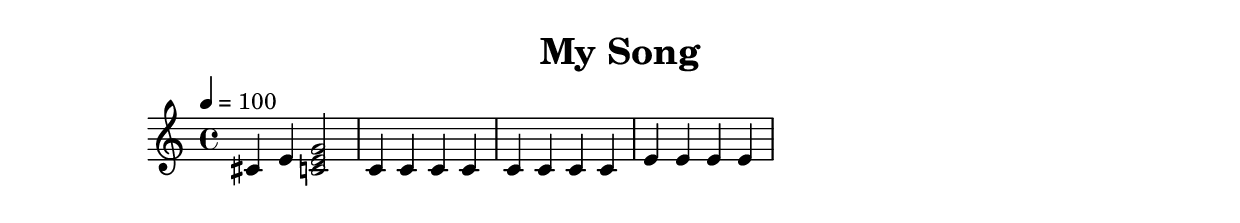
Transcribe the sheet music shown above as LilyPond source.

\header { title = "My Song" }
\version "2.24.2"
\score { \new Staff {
\clef treble
\time 4/4
\key c \major
\tempo 4 = 100
cis'4 e'4 <c' e' g'>2 c'4 c'4 c'4 c'4 c'4 c'4 c'4 c'4 e'4 e'4 e'4 e'4
  } }
